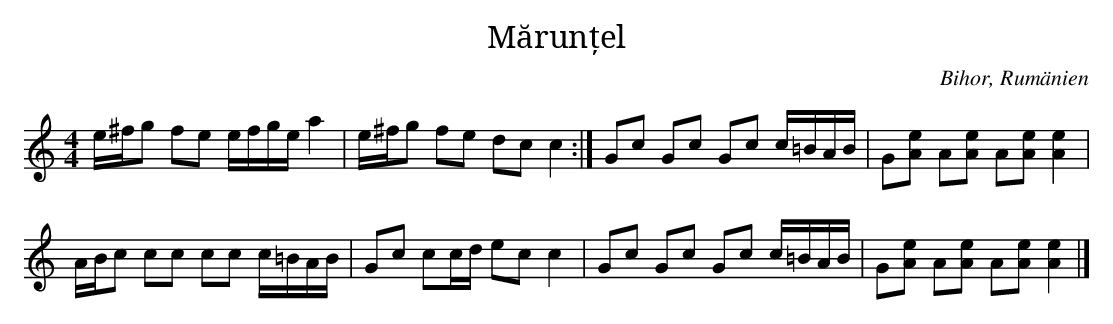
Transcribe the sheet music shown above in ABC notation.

X:1
T:Mărunțel
O:Bihor, Rumänien
M:4/4
L:1/16
K:Am
e^fg2 f2e2 efge a4|e^fg2 f2e2 d2c2 c4:|G2c2 G2c2 G2c2 c=BAB|G2[Ae]2 A2[Ae]2 A2[Ae]2 [Ae]4|
ABc2 c2c2 c2c2 c=BAB|G2c2 c2cd e2c2 c4|G2c2 G2c2 G2c2 c=BAB|G2[Ae]2 A2[Ae]2 A2[Ae]2 [Ae]4|]
